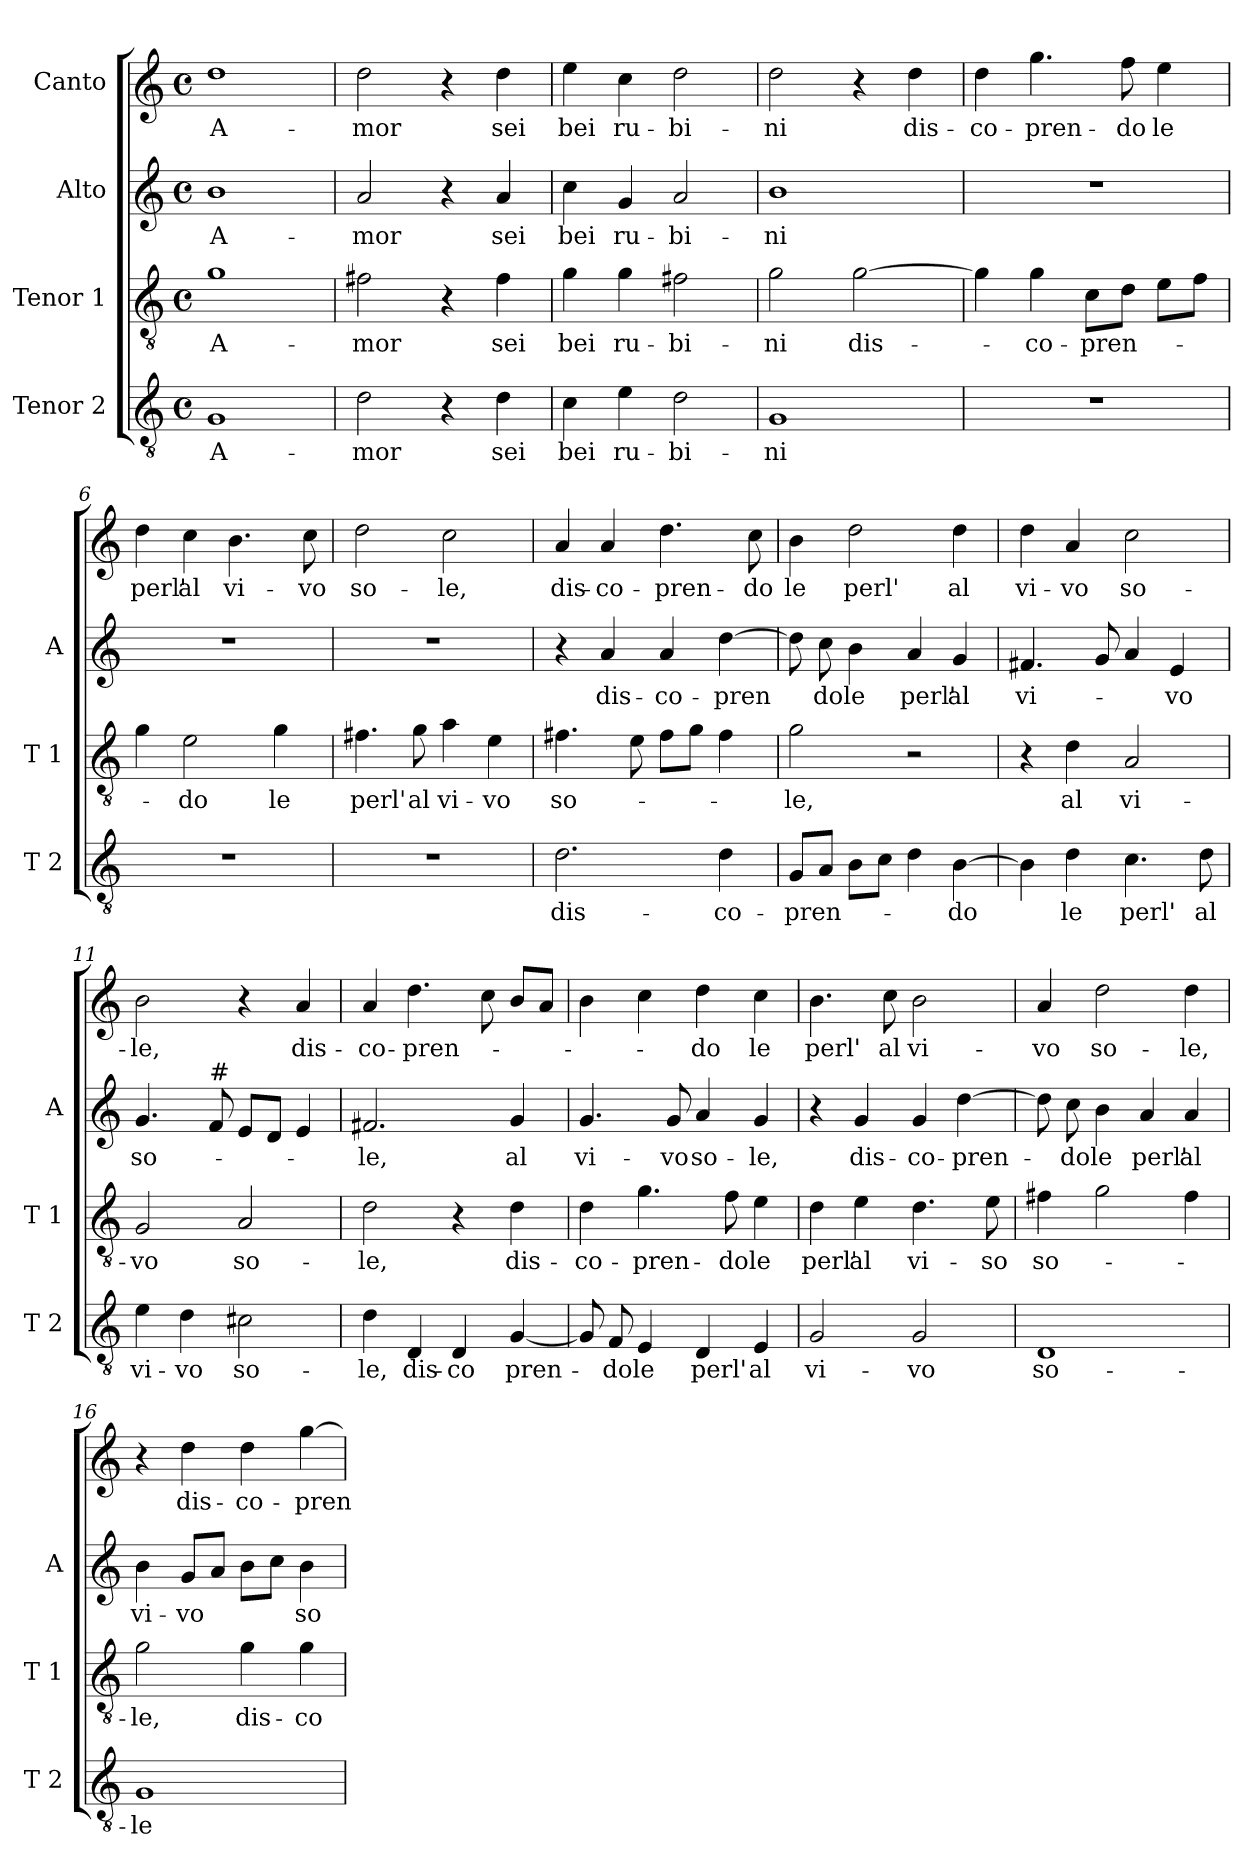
**kern	**text	**kern	**text	**kern	**text	**kern	**text
*part4	*part4	*part3	*part3	*part2	*part2	*part1	*part1
*staff4	*staff4	*staff3	*staff3	*staff2	*staff2	*staff1	*staff1
*I"Tenor 2	*	*I"Tenor 1	*	*I"Alto	*	*I"Canto	*
*I'T 2	*	*I'T 1	*	*I'A	*	*	*
*clefGv2	*	*clefGv2	*	*clefG2	*	*clefG2	*
*k[]	*	*k[]	*	*k[]	*	*k[]	*
*C:	*	*C:	*	*C:	*	*C:	*
*M4/4	*	*M4/4	*	*M4/4	*	*M4/4	*
*met(c)	*	*met(c)	*	*met(c)	*	*met(c)	*
=1	=1	=1	=1	=1	=1	=1	=1
!	!LO:LY:b	!	!LO:LY:b	!	!LO:LY:b	!	!LO:LY:b
1G	A-	1g	A-	1b	A-	1dd	A-
=2	=2	=2	=2	=2	=2	=2	=2
!	!LO:LY:b	!	!LO:LY:b	!	!LO:LY:b	!	!LO:LY:b
2d\	-mor	2f#X\	-mor	2a/	-mor	2dd\	-mor
4r	.	4r	.	4r	.	4r	.
!	!LO:LY:b	!	!LO:LY:b	!	!LO:LY:b	!	!LO:LY:b
4d\	sei	4f#\	sei	4a/	sei	4dd\	sei
=3	=3	=3	=3	=3	=3	=3	=3
!	!LO:LY:b	!	!LO:LY:b	!	!LO:LY:b	!	!LO:LY:b
4c\	bei	4g\	bei	4cc\	bei	4ee\	bei
!	!LO:LY:b	!	!LO:LY:b	!	!LO:LY:b	!	!LO:LY:b
4e\	ru-	4g\	ru-	4g/	ru-	4cc\	ru-
!	!LO:LY:b	!	!LO:LY:b	!	!LO:LY:b	!	!LO:LY:b
2d\	-bi-	2f#X\	-bi-	2a/	-bi-	2dd\	-bi-
=4	=4	=4	=4	=4	=4	=4	=4
!	!LO:LY:b	!	!LO:LY:b	!	!LO:LY:b	!	!LO:LY:b
1G	-ni	2g\	-ni	1b	-ni	2dd\	-ni
!	!	!	!LO:LY:b	!	!	!	!
.	.	[2g\	dis-	.	.	4r	.
!	!	!	!	!	!	!	!LO:LY:b
.	.	.	.	.	.	4dd\	dis-
=5	=5	=5	=5	=5	=5	=5	=5
!	!	!	!	!	!	!	!LO:LY:b
1r	.	4g\]	.	1r	.	4dd\	-co-
!	!	!	!LO:LY:b	!	!	!	!LO:LY:b
.	.	4g\	-co-	.	.	4.gg\	-pren-
!	!	!	!LO:LY:b	!	!	!	!
.	.	8c\L	-pren-	.	.	.	.
!	!	!	!	!	!	!	!LO:LY:b
.	.	8d\J	.	.	.	8ff\	-do
!	!	!	!	!	!	!	!LO:LY:b
.	.	8e\L	.	.	.	4ee\	le
.	.	8f\J	.	.	.	.	.
=6	=6	=6	=6	=6	=6	=6	=6
!	!	!	!	!	!	!	!LO:LY:b
1r	.	4g\	.	1r	.	4dd\	perl'
!	!	!	!LO:LY:b	!	!	!	!LO:LY:b
.	.	2e\	-do	.	.	4cc\	al
!	!	!	!	!	!	!	!LO:LY:b
.	.	.	.	.	.	4.b\	vi-
!	!	!	!LO:LY:b	!	!	!	!
.	.	4g\	le	.	.	.	.
!	!	!	!	!	!	!	!LO:LY:b
.	.	.	.	.	.	8cc\	-vo
!!LO:LB:g=z
=7	=7	=7	=7	=7	=7	=7	=7
!	!	!	!LO:LY:b	!	!	!	!LO:LY:b
1r	.	4.f#X\	perl'	1r	.	2dd\	so-
!	!	!	!LO:LY:b	!	!	!	!
.	.	8g\	al	.	.	.	.
!	!	!	!LO:LY:b	!	!	!	!LO:LY:b
.	.	4a\	vi-	.	.	2cc\	-le,
!	!	!	!LO:LY:b	!	!	!	!
.	.	4e\	-vo	.	.	.	.
=8	=8	=8	=8	=8	=8	=8	=8
!	!LO:LY:b	!	!LO:LY:b	!	!	!	!LO:LY:b
2.d\	dis-	4.f#X\	so-	4r	.	4a/	dis-
!	!	!	!	!	!LO:LY:b	!	!LO:LY:b
.	.	.	.	4a/	dis-	4a/	-co-
.	.	8e\	.	.	.	.	.
!	!	!	!	!	!LO:LY:b	!	!LO:LY:b
.	.	8f#\L	.	4a/	-co-	4.dd\	-pren-
.	.	8g\J	.	.	.	.	.
!	!LO:LY:b	!	!	!	!LO:LY:b	!	!
4d\	-co-	4f#\	.	[4dd\	-pren	.	.
!	!	!	!	!	!	!	!LO:LY:b
.	.	.	.	.	.	8cc\	-do
=9	=9	=9	=9	=9	=9	=9	=9
!	!LO:LY:b	!	!LO:LY:b	!	!	!	!LO:LY:b
8G/L	-pren-	2g\	-le,	8dd\]	.	4b\	le
!	!	!	!	!	!LO:LY:b	!	!
8A/J	.	.	.	8cc\	do	.	.
!	!	!	!	!	!LO:LY:b	!	!LO:LY:b
8B\L	.	.	.	4b\	le	2dd\	perl'
8c\J	.	.	.	.	.	.	.
!	!	!	!	!	!LO:LY:b	!	!
4d\	.	2r	.	4a/	perl'	.	.
!	!LO:LY:b	!	!	!	!LO:LY:b	!	!LO:LY:b
[4B\	-do	.	.	4g/	al	4dd\	al
=10	=10	=10	=10	=10	=10	=10	=10
!	!	!	!	!	!LO:LY:b	!	!LO:LY:b
4B\]	.	4r	.	4.f#X/	vi-	4dd\	vi-
!	!LO:LY:b	!	!LO:LY:b	!	!	!	!LO:LY:b
4d\	le	4d\	al	.	.	4a/	-vo
.	.	.	.	8g/	.	.	.
!	!LO:LY:b	!	!LO:LY:b	!	!	!	!LO:LY:b
4.c\	perl'	2A/	vi-	4a/	.	2cc\	so-
!	!	!	!	!	!LO:LY:b	!	!
.	.	.	.	4e/	-vo	.	.
!	!LO:LY:b	!	!	!	!	!	!
8d\	al	.	.	.	.	.	.
=11	=11	=11	=11	=11	=11	=11	=11
!	!LO:LY:b	!	!LO:LY:b	!	!LO:LY:b	!	!LO:LY:b
4e\	vi-	2G/	-vo	4.g/	so-	2b\	-le,
!	!LO:LY:b	!	!	!	!	!	!
4d\	-vo	.	.	.	.	.	.
!	!	!	!	!LO:TX:a:t=#	!	!	!
.	.	.	.	8f/	.	.	.
!	!LO:LY:b	!	!LO:LY:b	!	!	!	!
2c#X\	so-	2A/	so-	8e/L	.	4r	.
.	.	.	.	8d/J	.	.	.
!	!	!	!	!	!	!	!LO:LY:b
.	.	.	.	4e/	.	4a/	dis-
=12	=12	=12	=12	=12	=12	=12	=12
!	!LO:LY:b	!	!LO:LY:b	!	!LO:LY:b	!	!LO:LY:b
4d\	-le,	2d\	-le,	2.f#X/	-le,	4a/	-co-
!	!LO:LY:b	!	!	!	!	!	!LO:LY:b
4D/	dis-	.	.	.	.	4.dd\	-pren-
!	!LO:LY:b	!	!	!	!	!	!
4D/	-co	4r	.	.	.	.	.
.	.	.	.	.	.	8cc\	.
!	!LO:LY:b	!	!LO:LY:b	!	!LO:LY:b	!	!
[4G/	pren-	4d\	dis-	4g/	al	8b/L	.
.	.	.	.	.	.	8a/J	.
!!LO:LB:g=z
=13	=13	=13	=13	=13	=13	=13	=13
!	!	!	!LO:LY:b	!	!LO:LY:b	!	!
8G/]	.	4d\	-co-	4.g/	vi-	4b\	.
!	!LO:LY:b	!	!	!	!	!	!
8F/	-do	.	.	.	.	.	.
!	!LO:LY:b	!	!LO:LY:b	!	!	!	!
4E/	le	4.g\	-pren-	.	.	4cc\	.
!	!	!	!	!	!LO:LY:b	!	!
.	.	.	.	8g/	-vo	.	.
!	!LO:LY:b	!	!	!	!LO:LY:b	!	!LO:LY:b
4D/	perl'	.	.	4a/	so-	4dd\	-do
!	!	!	!LO:LY:b	!	!	!	!
.	.	8f\	-do	.	.	.	.
!	!LO:LY:b	!	!LO:LY:b	!	!LO:LY:b	!	!LO:LY:b
4E/	al	4e\	le	4g/	-le,	4cc\	le
=14	=14	=14	=14	=14	=14	=14	=14
!	!LO:LY:b	!	!LO:LY:b	!	!	!	!LO:LY:b
2G/	vi-	4d\	perl'	4r	.	4.b\	perl'
!	!	!	!LO:LY:b	!	!LO:LY:b	!	!
.	.	4e\	al	4g/	dis-	.	.
!	!	!	!	!	!	!	!LO:LY:b
.	.	.	.	.	.	8cc\	al
!	!LO:LY:b	!	!LO:LY:b	!	!LO:LY:b	!	!LO:LY:b
2G/	-vo	4.d\	vi-	4g/	-co-	2b\	vi-
!	!	!	!	!	!LO:LY:b	!	!
.	.	.	.	[4dd\	-pren-	.	.
!	!	!	!LO:LY:b	!	!	!	!
.	.	8e\	-so	.	.	.	.
=15	=15	=15	=15	=15	=15	=15	=15
!	!LO:LY:b	!	!LO:LY:b	!	!	!	!LO:LY:b
1D	so-	4f#X\	so-	8dd\]	.	4a/	-vo
!	!	!	!	!	!LO:LY:b	!	!
.	.	.	.	8cc\	-do	.	.
!	!	!	!	!	!LO:LY:b	!	!LO:LY:b
.	.	2g\	.	4b\	le	2dd\	so-
!	!	!	!	!	!LO:LY:b	!	!
.	.	.	.	4a/	perl'	.	.
!	!	!	!	!	!LO:LY:b	!	!LO:LY:b
.	.	4f#\	.	4a/	al	4dd\	-le,
=16	=16	=16	=16	=16	=16	=16	=16
!	!LO:LY:b	!	!LO:LY:b	!	!LO:LY:b	!	!
1G	-le	2g\	-le,	4b\	vi-	4r	.
!	!	!	!	!	!LO:LY:b	!	!LO:LY:b
.	.	.	.	8g/L	-vo	4dd\	dis-
.	.	.	.	8a/J	.	.	.
!	!	!	!LO:LY:b	!	!	!	!LO:LY:b
.	.	4g\	dis-	8b\L	.	4dd\	-co-
.	.	.	.	8cc\J	.	.	.
!	!	!	!LO:LY:b	!	!LO:LY:b	!	!LO:LY:b
.	.	4g\	-co-	4b\	so-	[4gg\	-pren
=	=	=	=	=	=	=	=
*-	*-	*-	*-	*-	*-	*-	*-
